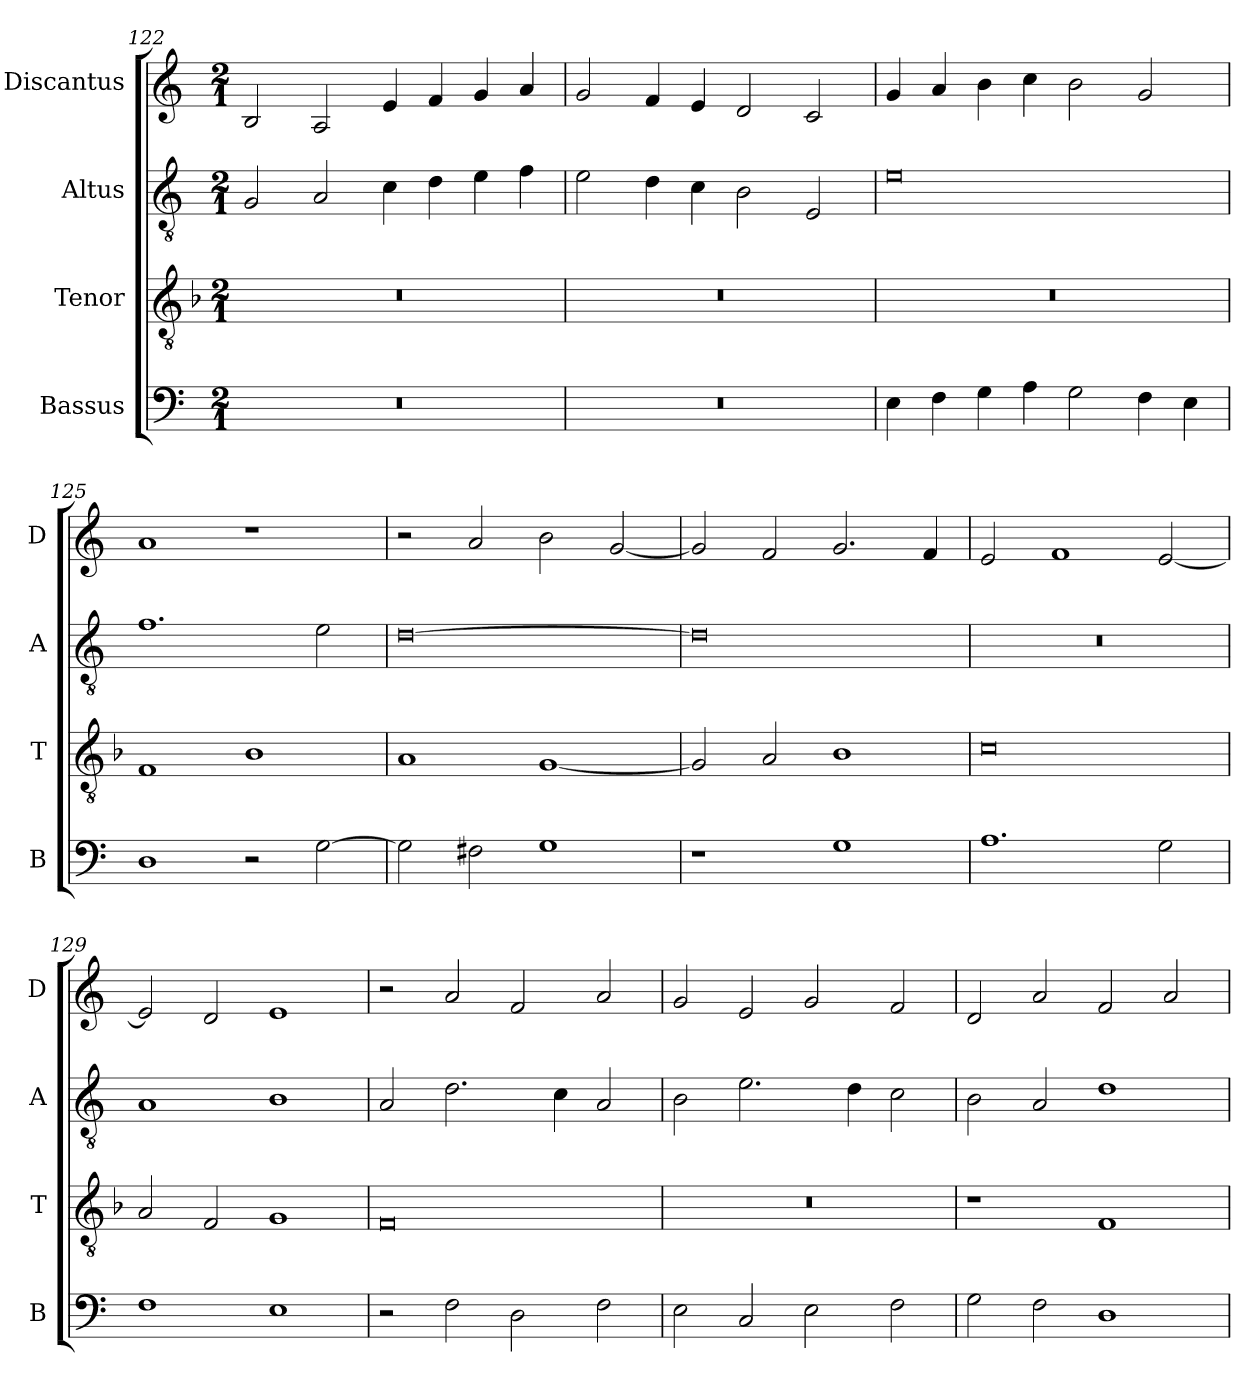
**kern	**kern	**kern	**kern
*part4	*part3	*part2	*part1
*staff4	*staff3	*staff2	*staff1
*I"Bassus	*I"Tenor	*I"Altus	*I"Discantus
*I'B	*I'T	*I'A	*I'D
*clefF4	*clefGv2	*clefGv2	*clefG2
*k[]	*k[b-]	*k[]	*k[]
*M2/1	*M2/1	*M2/1	*M2/1
=122	=122	=122	=122
0r	0r	2G/	2B/
.	.	2A/	2A/
.	.	4c\	4e/
.	.	4d\	4f/
.	.	4e\	4g/
.	.	4f\	4a/
=123	=123	=123	=123
0r	0r	2e\	2g/
.	.	4d\	4f/
.	.	4c\	4e/
.	.	2B\	2d/
.	.	2E/	2c/
=124	=124	=124	=124
4E\	0r	0e	4g/
4F\	.	.	4a/
4G\	.	.	4b\
4A\	.	.	4cc\
2G\	.	.	2b\
4F\	.	.	2g/
4E\	.	.	.
=125	=125	=125	=125
1D	1F	1.f	1a
2r	1B-	.	1r
[2G\	.	2e\	.
=126	=126	=126	=126
2G\]	1A	[0d	2r
2F#X\	.	.	2a/
1G	[1G	.	2b\
.	.	.	[2g/
=127	=127	=127	=127
1r	2G/]	0d]	2g/]
.	2A/	.	2f/
1G	1B-	.	2.g/
.	.	.	4f/
=128	=128	=128	=128
1.A	0c	0r	2e/
.	.	.	1f
2G\	.	.	[2e/
=129	=129	=129	=129
1F	2A/	1A	2e/]
.	2F/	.	2d/
1E	1G	1B	1e
=130	=130	=130	=130
2r	0F	2A/	2r
2F\	.	2.d\	2a/
2D\	.	.	2f/
.	.	4c\	.
2F\	.	2A/	2a/
=131	=131	=131	=131
2E\	0r	2B\	2g/
2C/	.	2.e\	2e/
2E\	.	.	2g/
.	.	4d\	.
2F\	.	2c\	2f/
=132	=132	=132	=132
2G\	1r	2B\	2d/
2F\	.	2A/	2a/
1D	1F	1d	2f/
.	.	.	2a/
=	=	=	=
*-	*-	*-	*-
